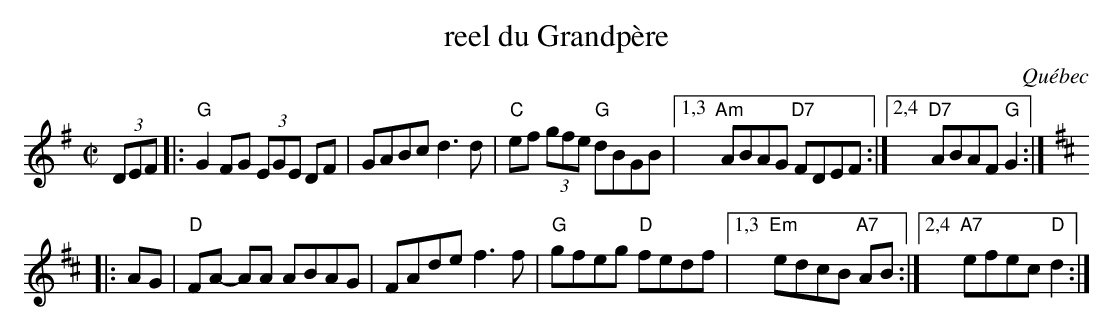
X:1
T: reel du Grandp\`ere
O: Qu\'ebec
M: C|
L: 1/8
K: G
(3DEF |: "G"G2FG (3EGE DF | GABc d3d | "C"ef (3gfe "G"dBGB |1,3 "Am"ABAG "D7"FDEF :|2,4 "D7"ABAF "G"G2 :|
K: D
|: AG | "D"FA- AA ABAG | FAde f3f | "G"gfeg "D"fedf |1,3 "Em"edcB "A7"AB :|2,4 "A7"efec "D"d2 :|
